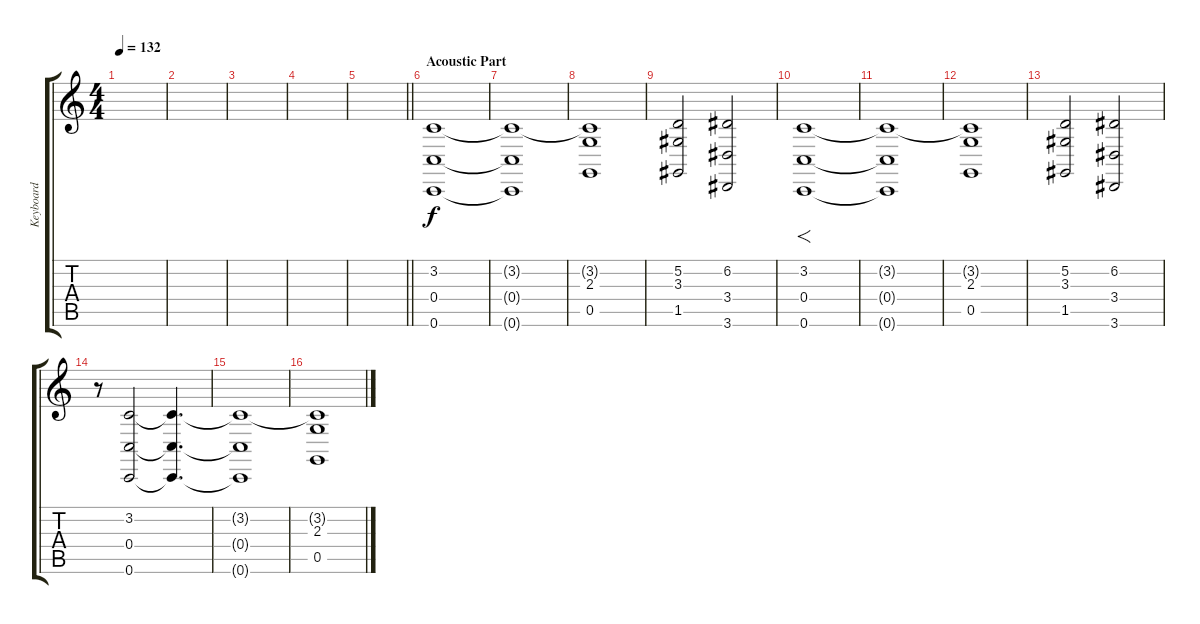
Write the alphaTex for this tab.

\track ("Keyboard" "Keyboard") {instrument electricpiano1}
\staff {score tabs}
\tuning (D4 A3 F3 C3 G2 C2) {hide}
\ts (4 4)
\tempo 132
\clef g2
\ks c
|
|
|
|
\barLineRight lightlight
|
\section ("" "Acoustic Part")
(3.2 0.4 0.6).1{volume 8 instrument pad2warm} |
(3.2{t} 0.4{t} 0.6{t}).1 |
(3.2{t} 2.3 0.5).1 |
(5.2 3.3 1.5).2 (6.2 3.4 3.6).2 |
(3.2 0.4 0.6).1{f volume 8 instrument pad2warm} |
(3.2{t} 0.4{t} 0.6{t}).1 |
(3.2{t} 2.3 0.5).1 |
(5.2 3.3 1.5).2 (6.2 3.4 3.6).2 |
r.8 (3.2 0.4 0.6).2{volume 8 instrument pad2warm} (3.2{t} 0.4{t} 0.6{t}).4{d} |
(3.2{t} 0.4{t} 0.6{t}).1 |
(3.2{t} 2.3 0.5).1
